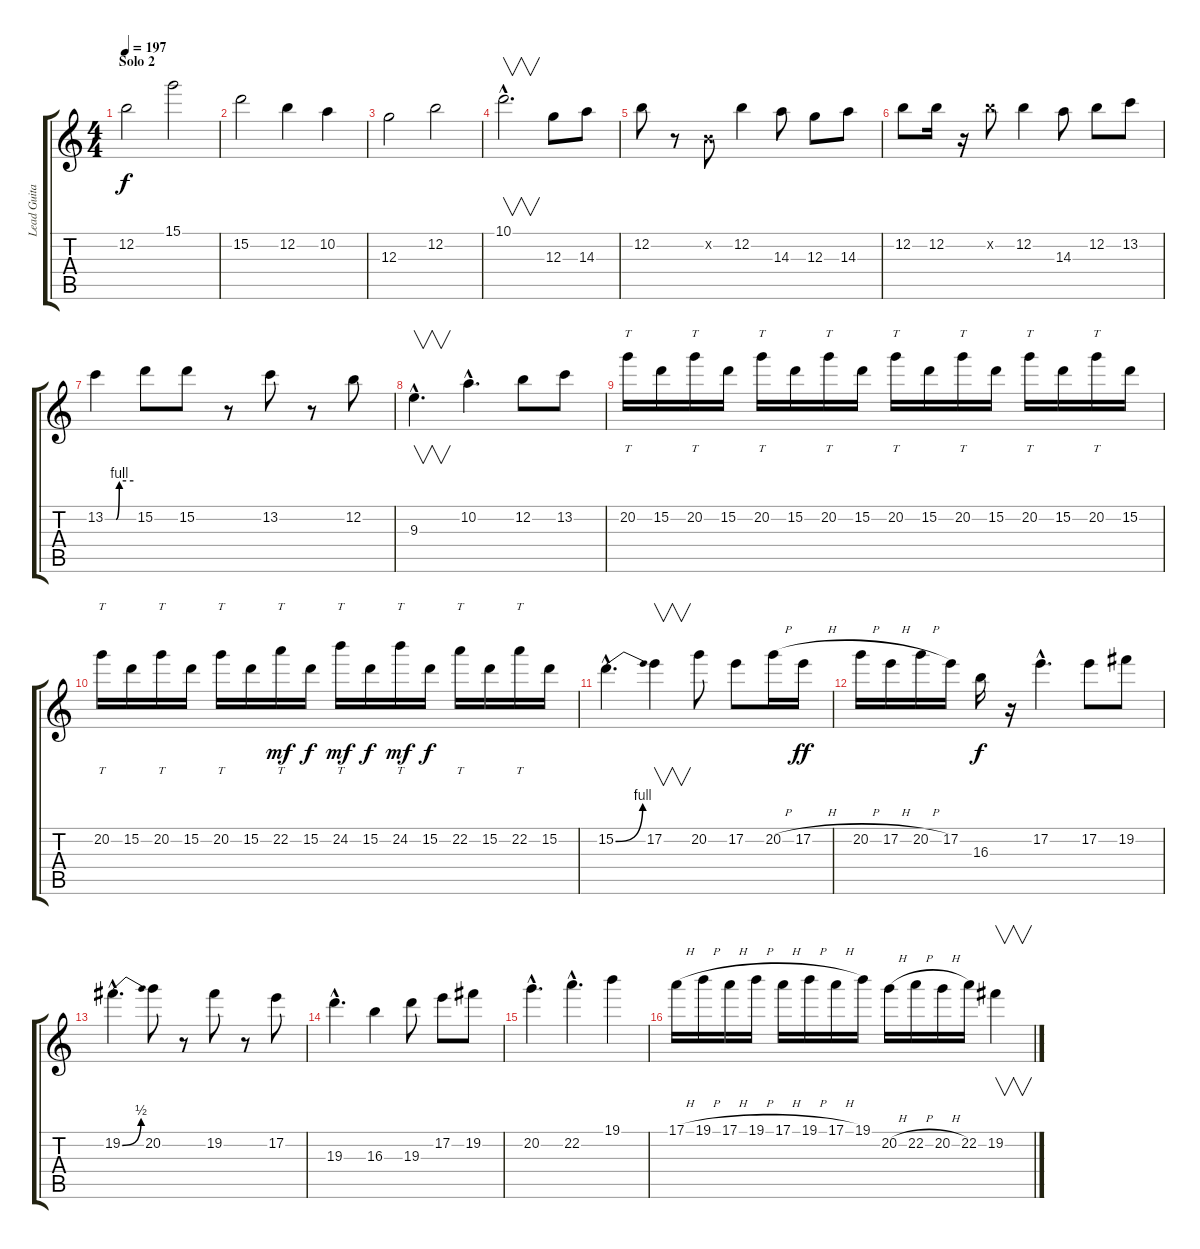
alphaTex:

\track ("Lead Guitar (Totman)" "Lead Guita") {instrument overdrivenguitar}
\staff {score tabs}
\tuning (E4 B3 G3 D3 A2 E2) {hide}
\ts (4 4)
\section ("" "Solo 2")
\tempo 197
\clef g2
\ks c
12.2.2{dy f} 15.1.2 |
15.2.2 12.2.4 10.2.4 |
12.3.2 12.2.2 |
10.1{hac}.2{v d instrument guitarharmonics} 12.3.8{instrument overdrivenguitar} 14.3.8 |
12.2.8 r.8 0.2{x}.8 12.2.4 14.3.8 12.3.8 14.3.8 |
12.2.8 12.2.16 r.16 12.2{x}.8 12.2.4 14.3.8 12.2.8 13.2.8 |
13.2{be (custom 0 0 23 0 30 4 60 4)}.4 15.2.8 15.2.8 r.8 13.2.8 r.8 12.2.8 |
9.3{hac}.4{v d instrument guitarharmonics} 10.2{hac}.4{d instrument overdrivenguitar} 12.2.8 13.2.8 |
20.2.16{tt} 15.2.16 20.2.16{tt} 15.2.16 20.2.16{tt} 15.2.16 20.2.16{tt} 15.2.16 20.2.16{tt} 15.2.16 20.2.16{tt} 15.2.16 20.2.16{tt} 15.2.16 20.2.16{tt} 15.2.16 |
20.2.16{tt} 15.2.16 20.2.16{tt} 15.2.16 20.2.16{tt} 15.2.16 22.2.16{tt dy mf} 15.2.16{dy f} 24.2.16{tt dy mf} 15.2.16{dy f} 24.2.16{tt dy mf} 15.2.16{dy f} 22.2.16{tt} 15.2.16 22.2.16{tt} 15.2.16 |
15.2{be (bend 0 0 60 4) hac}.4{d} 17.2.4{v} 20.2.8 17.2.8 20.2{h}.16 17.2{h}.16{dy ff} |
20.2{h}.16 17.2{h}.16 20.2{h}.16 17.2.16 16.3.16{dy f} r.16 17.2{hac}.4{d} 17.2.8 19.2.8 |
19.2{be (bend 0 0 60 2) hac}.4{d} 20.2.8 r.8 19.2.8 r.8 17.2.8 |
19.3{hac}.4{d} 16.3.4 19.3.8 17.2.8 19.2.8 |
20.2{hac}.4{d} 22.2{hac}.4{d} 19.1.4 |
17.1{h}.16 19.1{h}.16 17.1{h}.16 19.1{h}.16 17.1{h}.16 19.1{h}.16 17.1{h}.16 19.1.16 20.2{h}.16 22.2{h}.16 20.2{h}.16 22.2.16 19.2.4{v}
